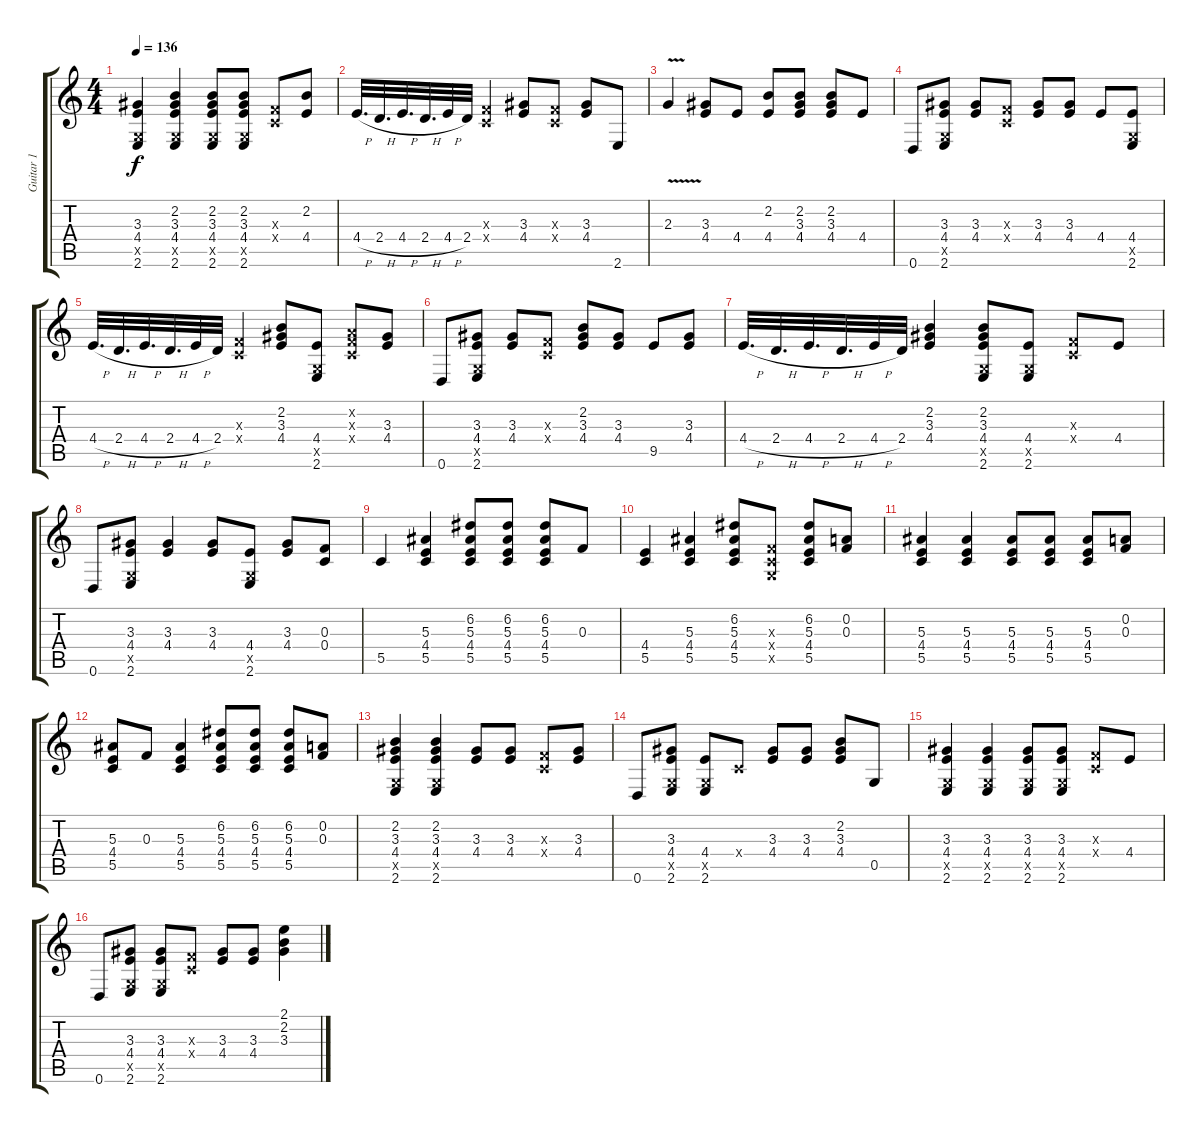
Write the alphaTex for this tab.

\track ("Guitar 1" "Guitar 1") {instrument distortionguitar}
\staff {score tabs}
\tuning (D4 A3 F3 C3 G2 D2) {hide}
\ts (4 4)
\tempo 136
\clef g2
\ks c
(3.3 4.4 0.5{x} 2.6).4{dy f} (2.2 3.3 4.4 0.5{x} 2.6).4 (2.2 3.3 4.4 0.5{x} 2.6).8 (2.2 3.3 4.4 0.5{x} 2.6).8 (0.3{x} 0.4{x}).8 (2.2 4.4).8 |
4.4{h}.32{d} 2.4{h}.32{d} 4.4{h}.32{d} 2.4{h}.32{d} 4.4{h}.32 2.4.32 (0.3{x} 0.4{x}).4 (3.3 4.4).8 (0.3{x} 0.4{x}).8 (3.3 4.4).8 2.6.8 |
2.3{v}.4 (3.3 4.4).8 4.4.8 (2.2 4.4).8 (2.2 3.3 4.4).8 (2.2 3.3 4.4).8 4.4.8 |
0.6.8 (3.3 4.4 0.5{x} 2.6).8 (3.3 4.4).8 (0.3{x} 0.4{x}).8 (3.3 4.4).8 (3.3 4.4).8 4.4.8 (4.4 0.5{x} 2.6).8 |
4.4{h}.32{d} 2.4{h}.32{d} 4.4{h}.32{d} 2.4{h}.32{d} 4.4{h}.32 2.4.32 (0.3{x} 0.4{x}).4 (2.2 3.3 4.4).8 (4.4 0.5{x} 2.6).8 (0.2{x} 0.3{x} 0.4{x}).8 (3.3 4.4).8 |
0.6.8 (3.3 4.4 0.5{x} 2.6).8 (3.3 4.4).8 (0.3{x} 0.4{x}).8 (2.2 3.3 4.4).8 (3.3 4.4).8 9.5.8 (3.3 4.4).8 |
4.4{h}.32{d} 2.4{h}.32{d} 4.4{h}.32{d} 2.4{h}.32{d} 4.4{h}.32 2.4.32 (2.2 3.3 4.4).4 (2.2 3.3 4.4 0.5{x} 2.6).8 (4.4 0.5{x} 2.6).8 (0.3{x} 0.4{x}).8 4.4.8 |
0.6.8 (3.3 4.4 0.5{x} 2.6).8 (3.3 4.4).4 (3.3 4.4).8 (4.4 0.5{x} 2.6).8 (3.3 4.4).8 (0.3 0.4).8 |
5.5.4 (5.3 4.4 5.5).4 (6.2 5.3 4.4 5.5).8 (6.2 5.3 4.4 5.5).8 (6.2 5.3 4.4 5.5).8 0.3.8 |
(4.4 5.5).4 (5.3 4.4 5.5).4 (6.2 5.3 4.4 5.5).8 (0.3{x} 0.4{x} 0.5{x}).8 (6.2 5.3 4.4 5.5).8 (0.2 0.3).8 |
(5.3 4.4 5.5).4 (5.3 4.4 5.5).4 (5.3 4.4 5.5).8 (5.3 4.4 5.5).8 (5.3 4.4 5.5).8 (0.2 0.3).8 |
(5.3 4.4 5.5).8 0.3.8 (5.3 4.4 5.5).4 (6.2 5.3 4.4 5.5).8 (6.2 5.3 4.4 5.5).8 (6.2 5.3 4.4 5.5).8 (0.2 0.3).8 |
(2.2 3.3 4.4 0.5{x} 2.6).4 (2.2 3.3 4.4 0.5{x} 2.6).4 (3.3 4.4).8 (3.3 4.4).8 (0.3{x} 0.4{x}).8 (3.3 4.4).8 |
0.6.8 (3.3 4.4 0.5{x} 2.6).8 (4.4 0.5{x} 2.6).8 0.4{x}.8 (3.3 4.4).8 (3.3 4.4).8 (2.2 3.3 4.4).8 0.5.8 |
(3.3 4.4 0.5{x} 2.6).4 (3.3 4.4 0.5{x} 2.6).4 (3.3 4.4 0.5{x} 2.6).8 (3.3 4.4 0.5{x} 2.6).8 (0.3{x} 0.4{x}).8 4.4.8 |
0.6.8 (3.3 4.4 0.5{x} 2.6).8 (3.3 4.4 0.5{x} 2.6).8 (0.3{x} 0.4{x}).8 (3.3 4.4).8 (3.3 4.4).8 (2.1 2.2 3.3).4
